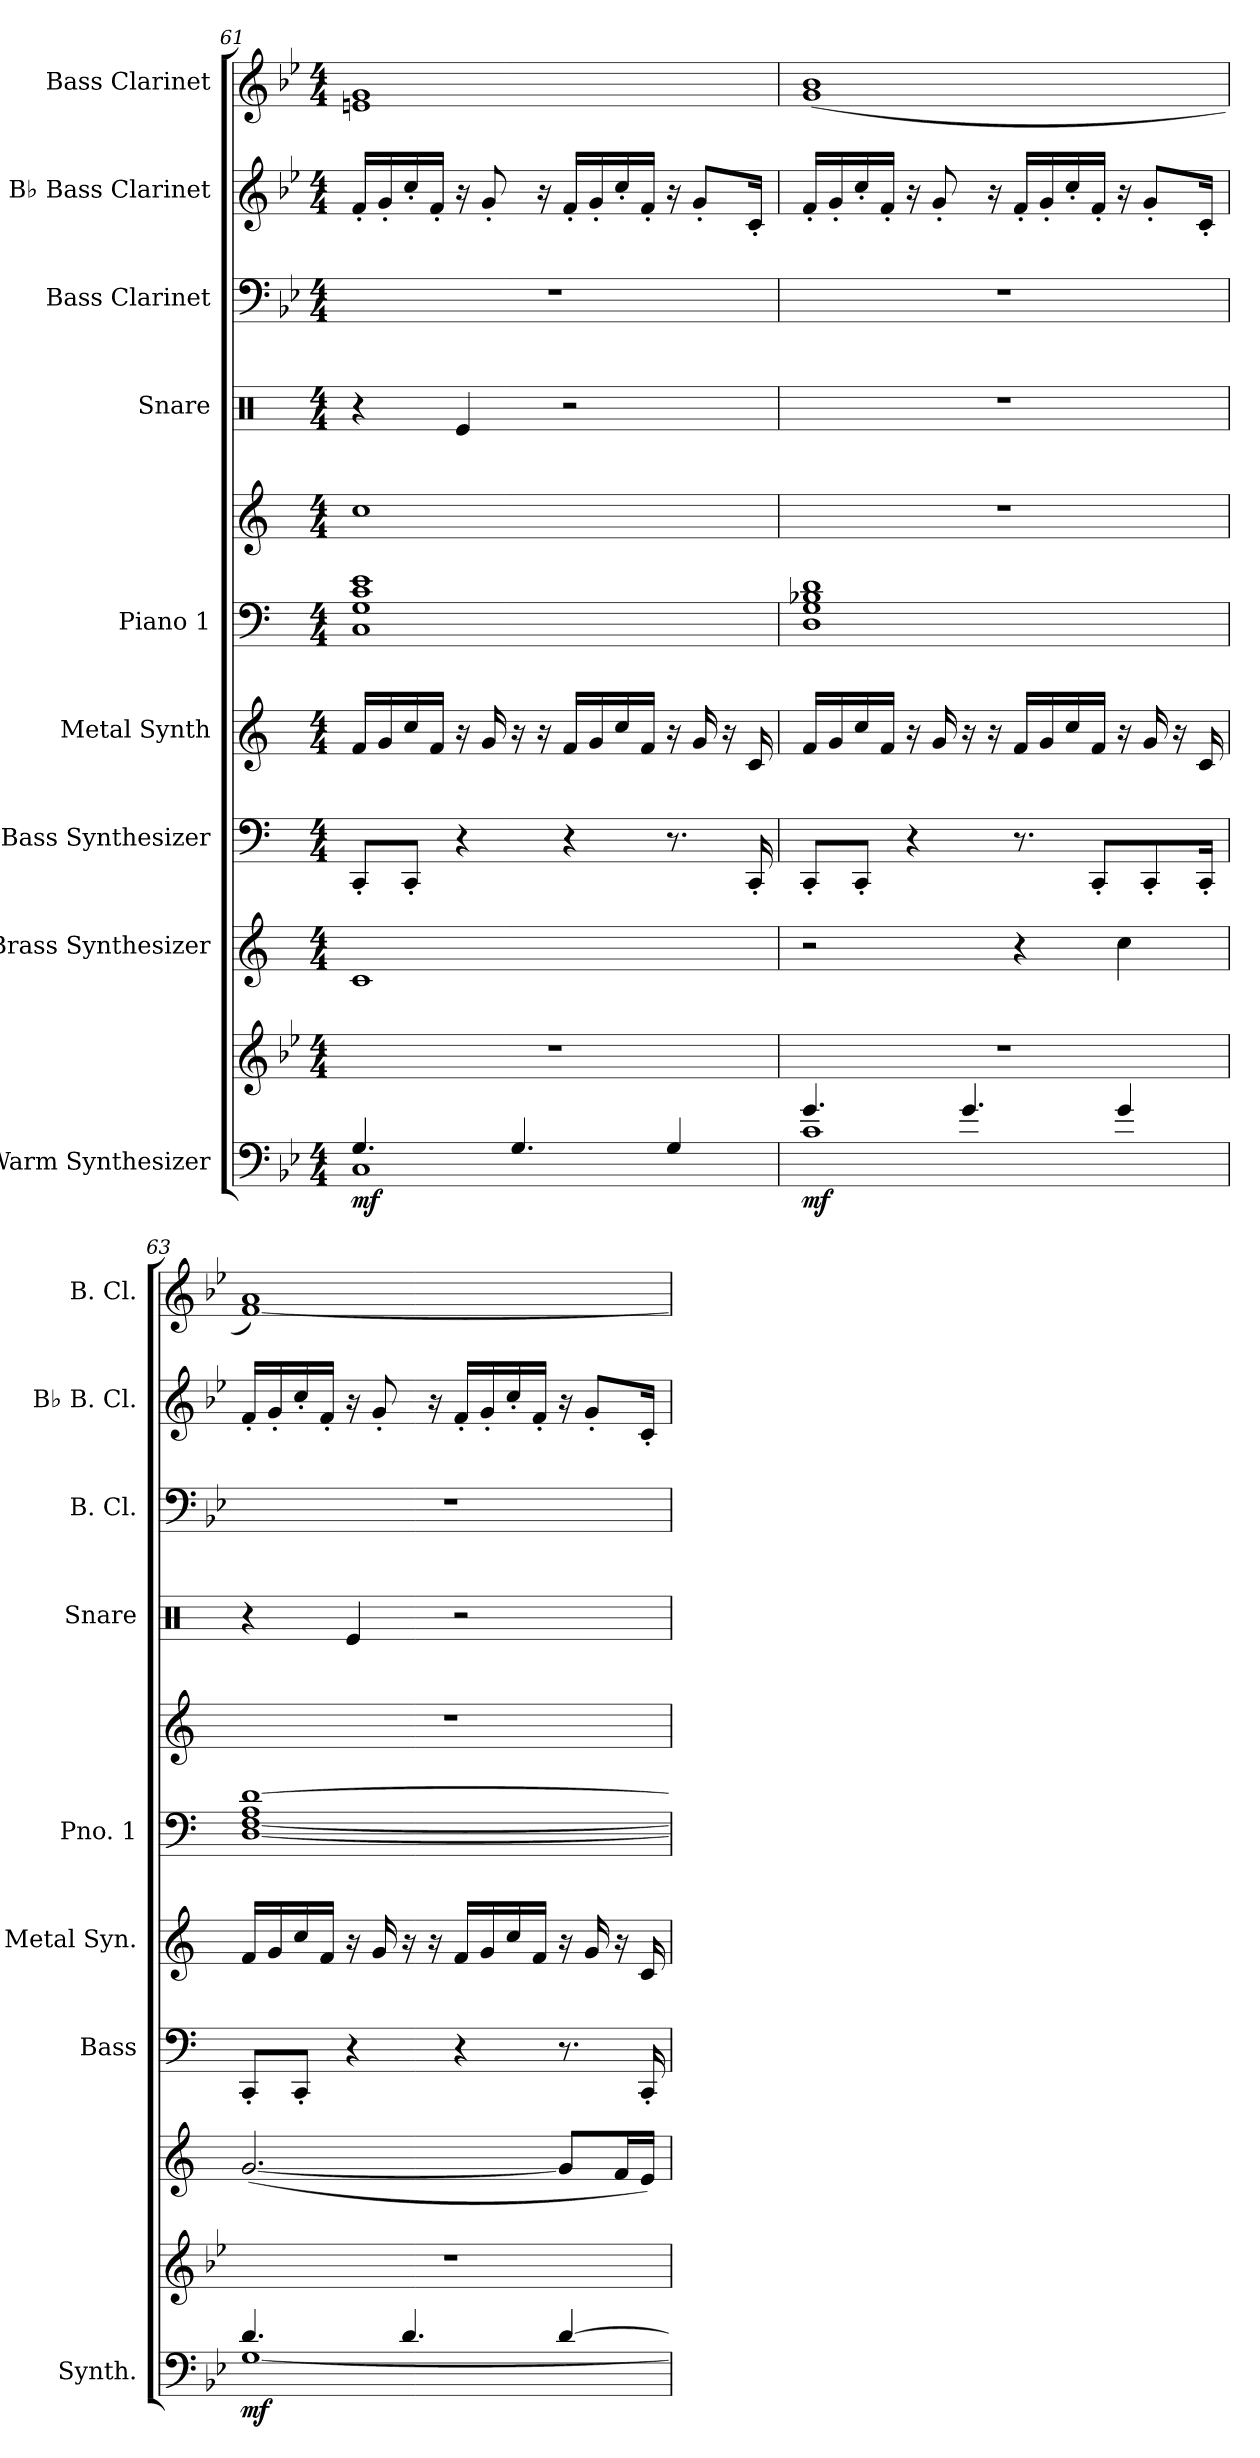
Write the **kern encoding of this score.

**kern	**kern	**dynam	**kern	**kern	**kern	**kern	**kern	**kern	**kern	**kern	**kern
*part9	*part9	*part9	*part8	*part7	*part6	*part5	*part5	*part4	*part3	*part2	*part1
*staff11	*staff10	*staff10/11	*staff9	*staff8	*staff7	*staff6	*staff5	*staff4	*staff3	*staff2	*staff1
*I"Warm Synthesizer	*	*	*I"Brass Synthesizer	*I"Bass Synthesizer	*I"Metal Synth	*I"Piano 1	*	*I"Snare	*I"Bass Clarinet	*I"B♭ Bass Clarinet	*I"Bass Clarinet
*I'Synth.	*	*	*	*I'Bass	*I'Metal Syn.	*I'Pno. 1	*	*I'Snare	*I'B. Cl.	*I'B♭ B. Cl.	*I'B. Cl.
*clefF4	*clefG2	*	*clefG2	*clefF4	*clefG2	*clefF4	*clefG2	*clefX	*clefF4	*clefG2	*clefG2
*	*	*	*	*	*	*	*	*	*ITrd1c2	*ITrd8c14	*ITrd8c14
*k[b-e-]	*k[b-e-]	*	*k[]	*k[]	*k[]	*k[]	*k[]	*k[]	*k[b-e-a-d-]	*k[b-e-]	*k[b-e-]
*M4/4	*M4/4	*	*M4/4	*M4/4	*M4/4	*M4/4	*M4/4	*M4/4	*M4/4	*M4/4	*M4/4
=61	=61	=61	=61	=61	=61	=61	=61	=61	=61	=61	=61
*^	*	*	*	*	*	*	*	*	*	*	*
!	!	!	!LO:DY:b=2	!	!	!	!	!	!	!	!	!
4.G/	1C	1r	mf	1c	8CC'/L	16f/LL	1C 1G 1c 1e	1cc	4r	1r	16F'/LL	1En 1G
.	.	.	.	.	.	16g/	.	.	.	.	16G'/	.
.	.	.	.	.	8CC'/J	16cc/	.	.	.	.	16c'/	.
.	.	.	.	.	.	16f/JJ	.	.	.	.	16F'/JJ	.
.	.	.	.	.	4r	16r	.	.	4Re/	.	16r	.
.	.	.	.	.	.	16g/	.	.	.	.	8G'/	.
4.G/	.	.	.	.	.	16r	.	.	.	.	.	.
.	.	.	.	.	.	16r	.	.	.	.	16r	.
.	.	.	.	.	4r	16f/LL	.	.	2r	.	16F'/LL	.
.	.	.	.	.	.	16g/	.	.	.	.	16G'/	.
.	.	.	.	.	.	16cc/	.	.	.	.	16c'/	.
.	.	.	.	.	.	16f/JJ	.	.	.	.	16F'/JJ	.
4G/	.	.	.	.	8.r	16r	.	.	.	.	16r	.
.	.	.	.	.	.	16g/	.	.	.	.	8G'/L	.
.	.	.	.	.	.	16r	.	.	.	.	.	.
.	.	.	.	.	16CC'/	16c/	.	.	.	.	16C'/Jk	.
=62	=62	=62	=62	=62	=62	=62	=62	=62	=62	=62	=62	=62
!	!	!	!LO:DY:b=2	!	!	!	!	!	!	!	!	!
4.g/	1c	1r	mf	2r	8CC'/L	16f/LL	1D 1G 1B-X 1d	1r	1r	1r	16F'/LL	(<1G 1B-
.	.	.	.	.	.	16g/	.	.	.	.	16G'/	.
.	.	.	.	.	8CC'/J	16cc/	.	.	.	.	16c'/	.
.	.	.	.	.	.	16f/JJ	.	.	.	.	16F'/JJ	.
.	.	.	.	.	4r	16r	.	.	.	.	16r	.
.	.	.	.	.	.	16g/	.	.	.	.	8G'/	.
4.g/	.	.	.	.	.	16r	.	.	.	.	.	.
.	.	.	.	.	.	16r	.	.	.	.	16r	.
.	.	.	.	4r	8.r	16f/LL	.	.	.	.	16F'/LL	.
.	.	.	.	.	.	16g/	.	.	.	.	16G'/	.
.	.	.	.	.	.	16cc/	.	.	.	.	16c'/	.
.	.	.	.	.	8CC'/L	16f/JJ	.	.	.	.	16F'/JJ	.
4g/	.	.	.	4cc\	.	16r	.	.	.	.	16r	.
.	.	.	.	.	8CC'/	16g/	.	.	.	.	8G'/L	.
.	.	.	.	.	.	16r	.	.	.	.	.	.
.	.	.	.	.	16CC'/Jk	16c/	.	.	.	.	16C'/Jk	.
=63	=63	=63	=63	=63	=63	=63	=63	=63	=63	=63	=63	=63
!	!	!	!LO:DY:b=2	!	!	!	!	!	!	!	!	!
4.d/	[1G	1r	mf	([2.g/	8CC'/L	16f/LL	[1D [<1F 1A [1d	1r	4r	1r	16F'/LL	[1F 1A)
.	.	.	.	.	.	16g/	.	.	.	.	16G'/	.
.	.	.	.	.	8CC'/J	16cc/	.	.	.	.	16c'/	.
.	.	.	.	.	.	16f/JJ	.	.	.	.	16F'/JJ	.
.	.	.	.	.	4r	16r	.	.	4Re/	.	16r	.
.	.	.	.	.	.	16g/	.	.	.	.	8G'/	.
4.d/	.	.	.	.	.	16r	.	.	.	.	.	.
.	.	.	.	.	.	16r	.	.	.	.	16r	.
.	.	.	.	.	4r	16f/LL	.	.	2r	.	16F'/LL	.
.	.	.	.	.	.	16g/	.	.	.	.	16G'/	.
.	.	.	.	.	.	16cc/	.	.	.	.	16c'/	.
.	.	.	.	.	.	16f/JJ	.	.	.	.	16F'/JJ	.
[4d/	.	.	.	8g/L]	8.r	16r	.	.	.	.	16r	.
.	.	.	.	.	.	16g/	.	.	.	.	8G'/L	.
.	.	.	.	16f/L	.	16r	.	.	.	.	.	.
.	.	.	.	16e/JJ)	16CC'/	16c/	.	.	.	.	16C'/Jk	.
*v	*v	*	*	*	*	*	*	*	*	*	*	*
=	=	=	=	=	=	=	=	=	=	=	=
*-	*-	*-	*-	*-	*-	*-	*-	*-	*-	*-	*-
